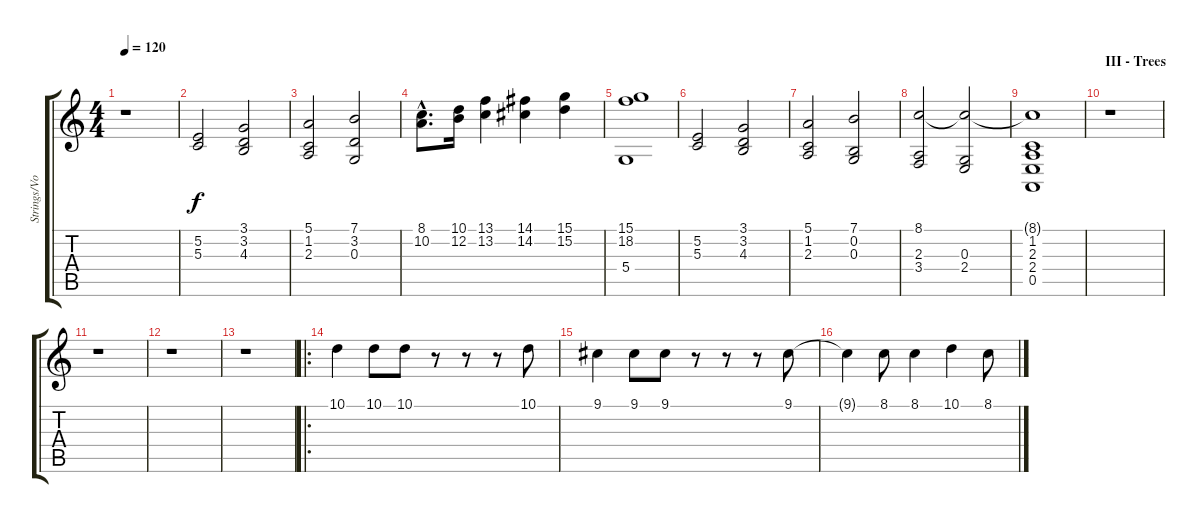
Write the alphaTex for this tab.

\track ("Strings/Vocals" "Strings/Vo") {instrument tremolostrings}
\staff {score tabs}
\tuning (E4 B3 G3 D3 A2 E2) {hide}
\ts (4 4)
\tempo 120
\clef g2
\ks c
r.1{dy f} |
(5.2 5.3).2{volume 11 balance 13} (3.1 3.2 4.3).2 |
(5.1 1.2 2.3).2 (7.1 3.2 0.3).2 |
(8.1{hac} 10.2{hac}).8{d} (10.1 12.2).16 (13.1 13.2).4 (14.1 14.2).4 (15.1 15.2).4 |
(15.1 18.2 5.4).1 |
(5.2 5.3).2 (3.1 3.2 4.3).2 |
(5.1 1.2 2.3).2 (7.1 0.2 0.3).2 |
(8.1 2.3 3.4).2 (8.1{t} 0.3 2.4).2 |
(8.1{t} 1.2 2.3 2.4 0.5).1 |
\section ("" "III - Trees")
r.1 |
r.1 |
r.1 |
r.1 |
\ro
10.1.4{volume 12 balance 11} 10.1.8 10.1.8 r.8 r.8 r.8 10.1.8 |
9.1.4 9.1.8 9.1.8 r.8 r.8 r.8 9.1.8 |
9.1{t}.4 8.1.8 8.1.4 10.1.4 8.1.8
